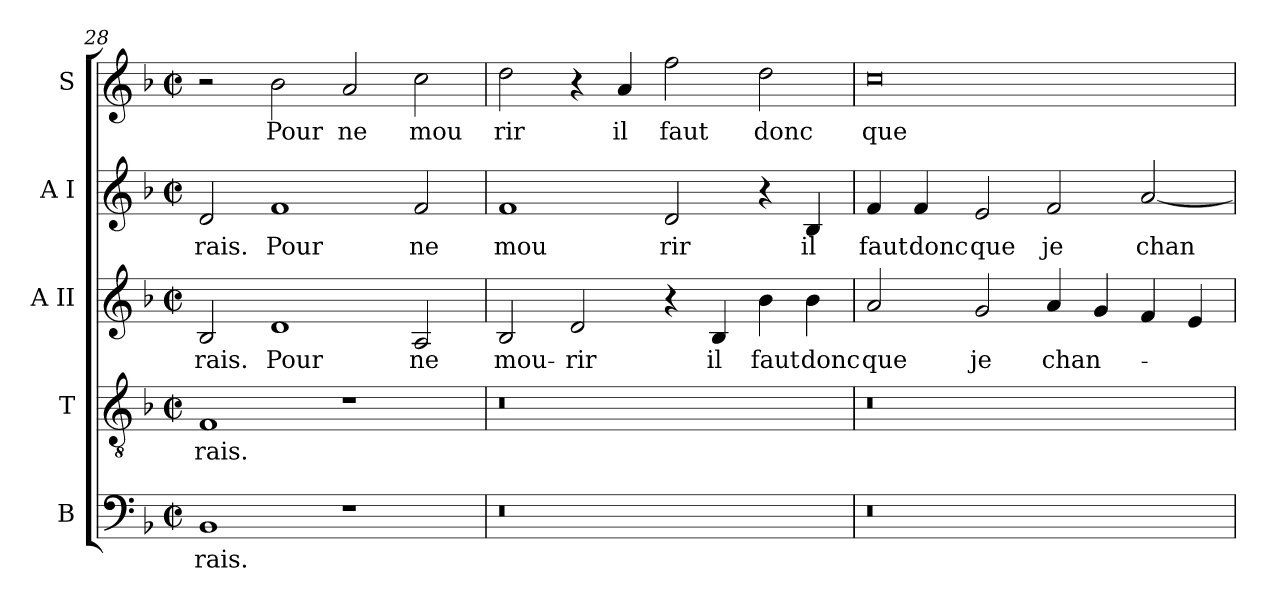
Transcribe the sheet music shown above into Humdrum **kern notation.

**kern	**text	**kern	**text	**kern	**text	**kern	**text	**kern	**text
*part5	*part5	*part4	*part4	*part3	*part3	*part2	*part2	*part1	*part1
*staff5	*staff5	*staff4	*staff4	*staff3	*staff3	*staff2	*staff2	*staff1	*staff1
*I"B	*	*I"T	*	*I"A II	*	*I"A I	*	*I"S	*
!!LO:PB:g=z
*clefF4	*	*clefGv2	*	*clefG2	*	*clefG2	*	*clefG2	*
*k[b-]	*	*k[b-]	*	*k[b-]	*	*k[b-]	*	*k[b-]	*
*F:	*	*F:	*	*F:	*	*F:	*	*F:	*
*M2/2	*	*M2/2	*	*M2/2	*	*M2/2	*	*M2/2	*
*met(c|)	*	*met(c|)	*	*met(c|)	*	*met(c|)	*	*met(c|)	*
=28	=28	=28	=28	=28	=28	=28	=28	=28	=28
!	!LO:LY:b:cj	!	!LO:LY:b:cj	!	!LO:LY:b:cj	!	!LO:LY:b:cj	!	!
1BB-	rais.	1F	rais.	2B-/	rais.	2d/	rais.	2r	.
!	!	!	!	!	!LO:LY:b:cj	!	!LO:LY:b:cj	!	!LO:LY:b:cj
.	.	.	.	1d	Pour	1f	Pour	2b-\	Pour
!	!	!	!	!	!	!	!	!	!LO:LY:b:cj
1r	.	1r	.	.	.	.	.	2a/	ne
!	!	!	!	!	!LO:LY:b:cj	!	!LO:LY:b:cj	!	!LO:LY:b:cj
.	.	.	.	2A/	ne	2f/	ne	2cc\	mou
=29	=29	=29	=29	=29	=29	=29	=29	=29	=29
!	!	!	!	!	!LO:LY:b:cj	!	!LO:LY:b:cj	!	!LO:LY:b:cj
0r	.	0r	.	2B-/	mou-	1f	mou	2dd\	rir
!	!	!	!	!	!LO:LY:b:cj	!	!	!	!
.	.	.	.	2d/	-rir	.	.	4r	.
!	!	!	!	!	!	!	!	!	!LO:LY:b:cj
.	.	.	.	.	.	.	.	4a/	il
!	!	!	!	!	!	!	!LO:LY:b:cj	!	!LO:LY:b:cj
.	.	.	.	4r	.	2d/	rir	2ff\	faut
!	!	!	!	!	!LO:LY:b:cj	!	!	!	!
.	.	.	.	4B-/	il	.	.	.	.
!	!	!	!	!	!LO:LY:b:cj	!	!	!	!LO:LY:b:cj
.	.	.	.	4b-\	faut	4r	.	2dd\	donc
!	!	!	!	!	!LO:LY:b:cj	!	!LO:LY:b:cj	!	!
.	.	.	.	4b-\	donc	4B-/	il	.	.
=30	=30	=30	=30	=30	=30	=30	=30	=30	=30
!	!	!	!	!	!LO:LY:b:cj	!	!LO:LY:b:cj	!	!LO:LY:b:cj
0r	.	0r	.	2a/	que	4f/	faut	0cc	que
!	!	!	!	!	!	!	!LO:LY:b:cj	!	!
.	.	.	.	.	.	4f/	donc	.	.
!	!	!	!	!	!LO:LY:b:cj	!	!LO:LY:b:cj	!	!
.	.	.	.	2g/	je	2e/	que	.	.
!	!	!	!	!	!LO:LY:b	!	!LO:LY:b:cj	!	!
.	.	.	.	4a/	chan-	2f/	je	.	.
.	.	.	.	4g/	.	.	.	.	.
!	!	!	!	!	!	!	!LO:LY:b	!	!
.	.	.	.	4f/	.	[<2a/	chan	.	.
.	.	.	.	4e/	.	.	.	.	.
=	=	=	=	=	=	=	=	=	=
*-	*-	*-	*-	*-	*-	*-	*-	*-	*-
